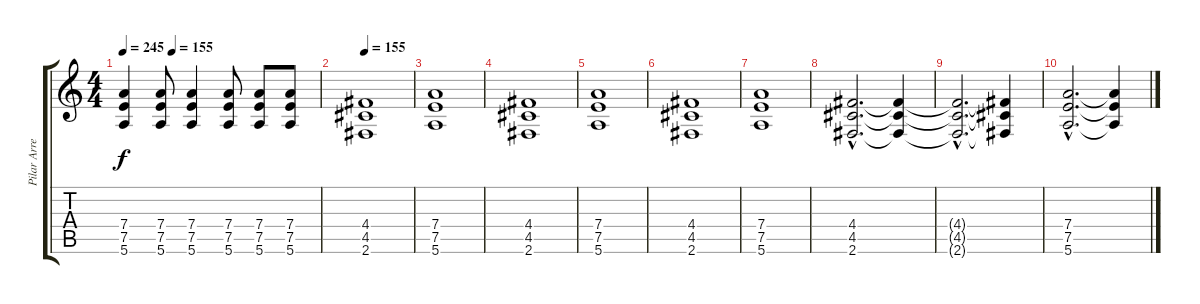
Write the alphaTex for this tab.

\track ("Pilar Arrese (Guitarra 1) " "Pilar Arre") {instrument overdrivenguitar}
\staff {score tabs}
\tuning (E4 B3 G3 D3 A2 E2) {hide}
\ts (4 4)
\tempo 245
\tempo (155 0.25)
\clef g2
\ks c
(7.4 7.5 5.6).4{dy f} (7.4 7.5 5.6).8 (7.4 7.5 5.6).4 (7.4 7.5 5.6).8 (7.4 7.5 5.6).8 (7.4 7.5 5.6).8 |
\tempo 155
(4.4 4.5 2.6).1 |
(7.4 7.5 5.6).1 |
(4.4 4.5 2.6).1 |
(7.4 7.5 5.6).1 |
(4.4 4.5 2.6).1 |
(7.4 7.5 5.6).1 |
(4.4{hac} 4.5{hac} 2.6{hac}).2{d} (4.4{t} 4.5{t} 2.6{t}).4 |
(4.4{hac t} 4.5{hac t} 2.6{hac t}).2{d} (4.4{t} 4.5{t} 2.6{t}).4 |
(7.4{hac} 7.5{hac} 5.6{hac}).2{d} (7.4{t} 7.5{t} 5.6{t}).4
